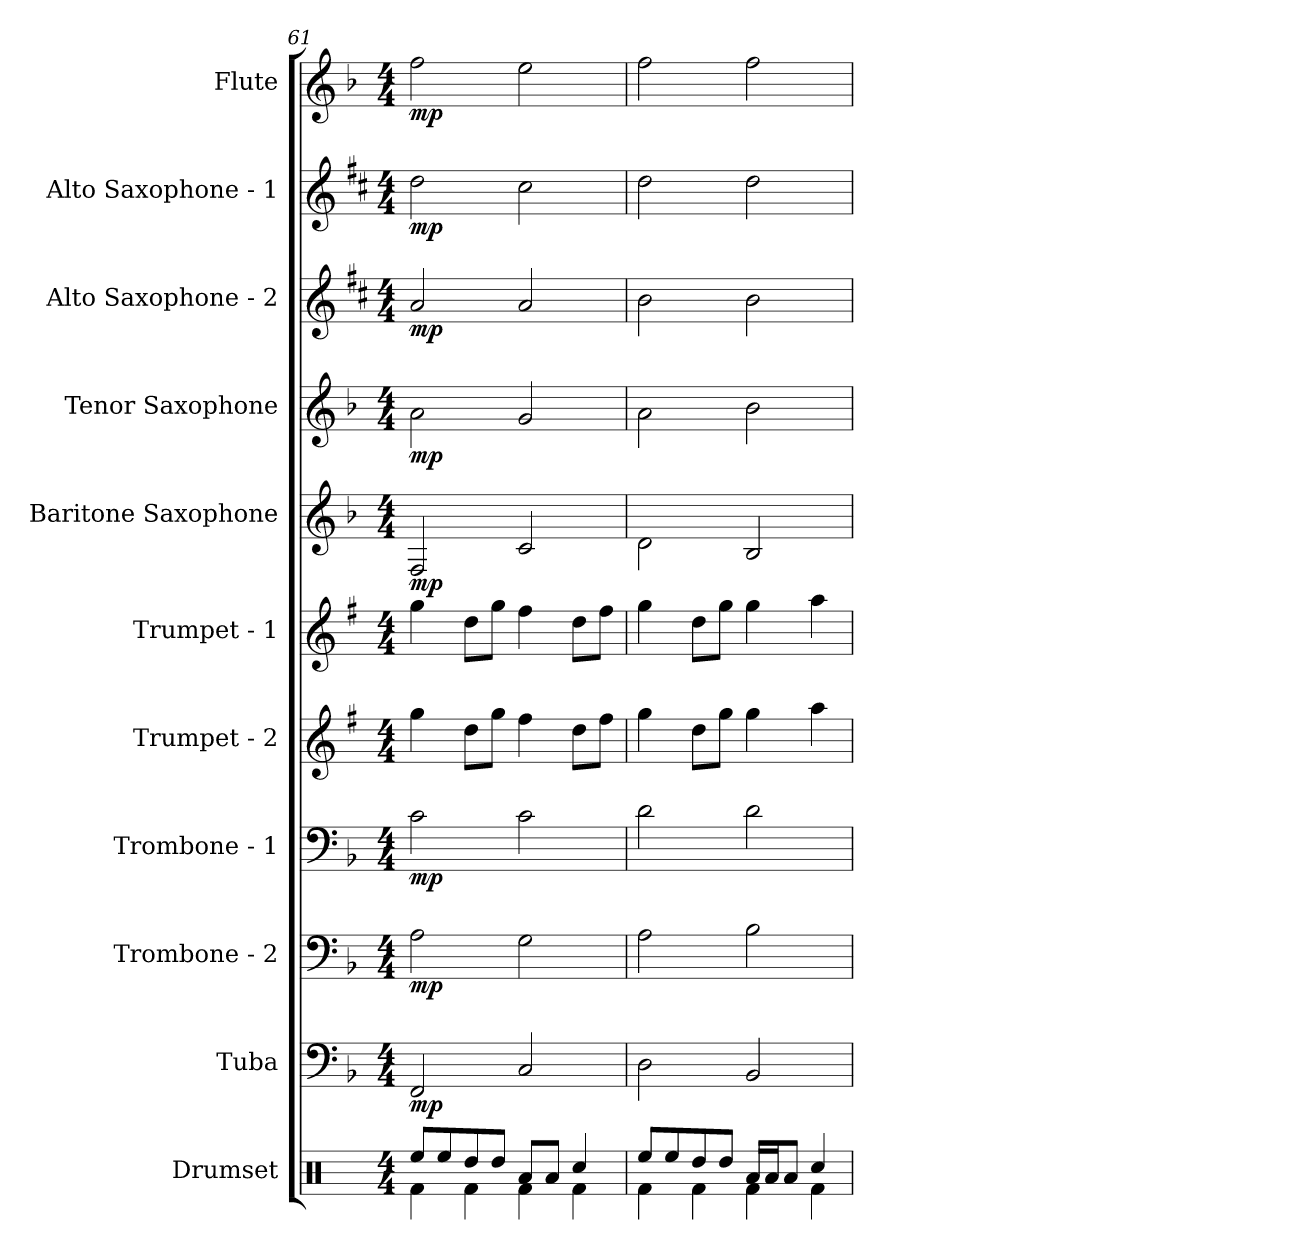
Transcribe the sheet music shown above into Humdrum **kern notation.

**kern	**kern	**dynam	**kern	**dynam	**kern	**dynam	**kern	**kern	**kern	**dynam	**kern	**dynam	**kern	**dynam	**kern	**dynam	**kern	**dynam
*part11	*part10	*part10	*part9	*part9	*part8	*part8	*part7	*part6	*part5	*part5	*part4	*part4	*part3	*part3	*part2	*part2	*part1	*part1
*staff11	*staff10	*staff10	*staff9	*staff9	*staff8	*staff8	*staff7	*staff6	*staff5	*staff5	*staff4	*staff4	*staff3	*staff3	*staff2	*staff2	*staff1	*staff1
*I"Drumset	*I"Tuba	*	*I"Trombone - 2	*	*I"Trombone - 1	*	*I"Trumpet - 2	*I"Trumpet - 1	*I"Baritone Saxophone	*	*I"Tenor Saxophone	*	*I"Alto Saxophone - 2	*	*I"Alto Saxophone - 1	*	*I"Flute	*
*I'Drs.	*I'Tba.	*	*I'Tbn. - 2	*	*I'Tbn. - 1	*	*I'Tpt.  - 2	*I'Tpt. - 1	*I'Bar. Sax.	*	*I'T. Sax.	*	*I'A. Sax. - 2	*	*I'A. Sax. - 1	*	*I'Fl.	*
*clefX	*clefF4	*	*clefF4	*	*clefF4	*	*clefG2	*clefG2	*clefG2	*	*clefG2	*	*clefG2	*	*clefG2	*	*clefG2	*
*	*	*	*	*	*	*	*ITrd1c2	*ITrd1c2	*ITrd12c21	*	*ITrd8c14	*	*ITrd5c9	*	*ITrd5c9	*	*	*
*k[]	*k[b-]	*	*k[b-]	*	*k[b-]	*	*k[b-]	*k[b-]	*k[b-]	*	*k[b-]	*	*k[b-]	*	*k[b-]	*	*k[b-]	*
*M4/4	*M4/4	*	*M4/4	*	*M4/4	*	*M4/4	*M4/4	*M4/4	*	*M4/4	*	*M4/4	*	*M4/4	*	*M4/4	*
=61	=61	=61	=61	=61	=61	=61	=61	=61	=61	=61	=61	=61	=61	=61	=61	=61	=61	=61
*^	*	*	*	*	*	*	*	*	*	*	*	*	*	*	*	*	*	*
!	!	!	!LO:DY:b	!	!LO:DY:b	!	!LO:DY:b	!	!	!	!LO:DY:b	!	!LO:DY:b	!	!LO:DY:b	!	!LO:DY:b	!	!LO:DY:b
8Ree/L	4Rf\	2FF/	mp	2A\	mp	2c\	mp	4ff\	4ff\	2FF/	mp	2A\	mp	2c/	mp	2f\	mp	2ff\	mp
8Ree/	.	.	.	.	.	.	.	.	.	.	.	.	.	.	.	.	.	.	.
8Rdd/	4Rf\	.	.	.	.	.	.	8cc\L	8cc\L	.	.	.	.	.	.	.	.	.	.
8Rdd/J	.	.	.	.	.	.	.	8ff\J	8ff\J	.	.	.	.	.	.	.	.	.	.
8Ra/L	4Rf\	2C/	.	2G\	.	2c\	.	4ee\	4ee\	2C/	.	2G/	.	2c/	.	2e\	.	2ee\	.
8Ra/J	.	.	.	.	.	.	.	.	.	.	.	.	.	.	.	.	.	.	.
4Rcc/	4Rf\	.	.	.	.	.	.	8cc\L	8cc\L	.	.	.	.	.	.	.	.	.	.
.	.	.	.	.	.	.	.	8ee\J	8ee\J	.	.	.	.	.	.	.	.	.	.
=62	=62	=62	=62	=62	=62	=62	=62	=62	=62	=62	=62	=62	=62	=62	=62	=62	=62	=62	=62
8Ree/L	4Rf\	2D\	.	2A\	.	2d\	.	4ff\	4ff\	2D\	.	2A\	.	2d\	.	2f\	.	2ff\	.
8Ree/	.	.	.	.	.	.	.	.	.	.	.	.	.	.	.	.	.	.	.
8Rdd/	4Rf\	.	.	.	.	.	.	8cc\L	8cc\L	.	.	.	.	.	.	.	.	.	.
8Rdd/J	.	.	.	.	.	.	.	8ff\J	8ff\J	.	.	.	.	.	.	.	.	.	.
16Ra/LL	4Rf\	2BB-/	.	2B-\	.	2d\	.	4ff\	4ff\	2BB-/	.	2B-\	.	2d\	.	2f\	.	2ff\	.
16Ra/J	.	.	.	.	.	.	.	.	.	.	.	.	.	.	.	.	.	.	.
8Ra/J	.	.	.	.	.	.	.	.	.	.	.	.	.	.	.	.	.	.	.
4Rcc/	4Rf\	.	.	.	.	.	.	4gg\	4gg\	.	.	.	.	.	.	.	.	.	.
*v	*v	*	*	*	*	*	*	*	*	*	*	*	*	*	*	*	*	*	*
=	=	=	=	=	=	=	=	=	=	=	=	=	=	=	=	=	=	=
*-	*-	*-	*-	*-	*-	*-	*-	*-	*-	*-	*-	*-	*-	*-	*-	*-	*-	*-
